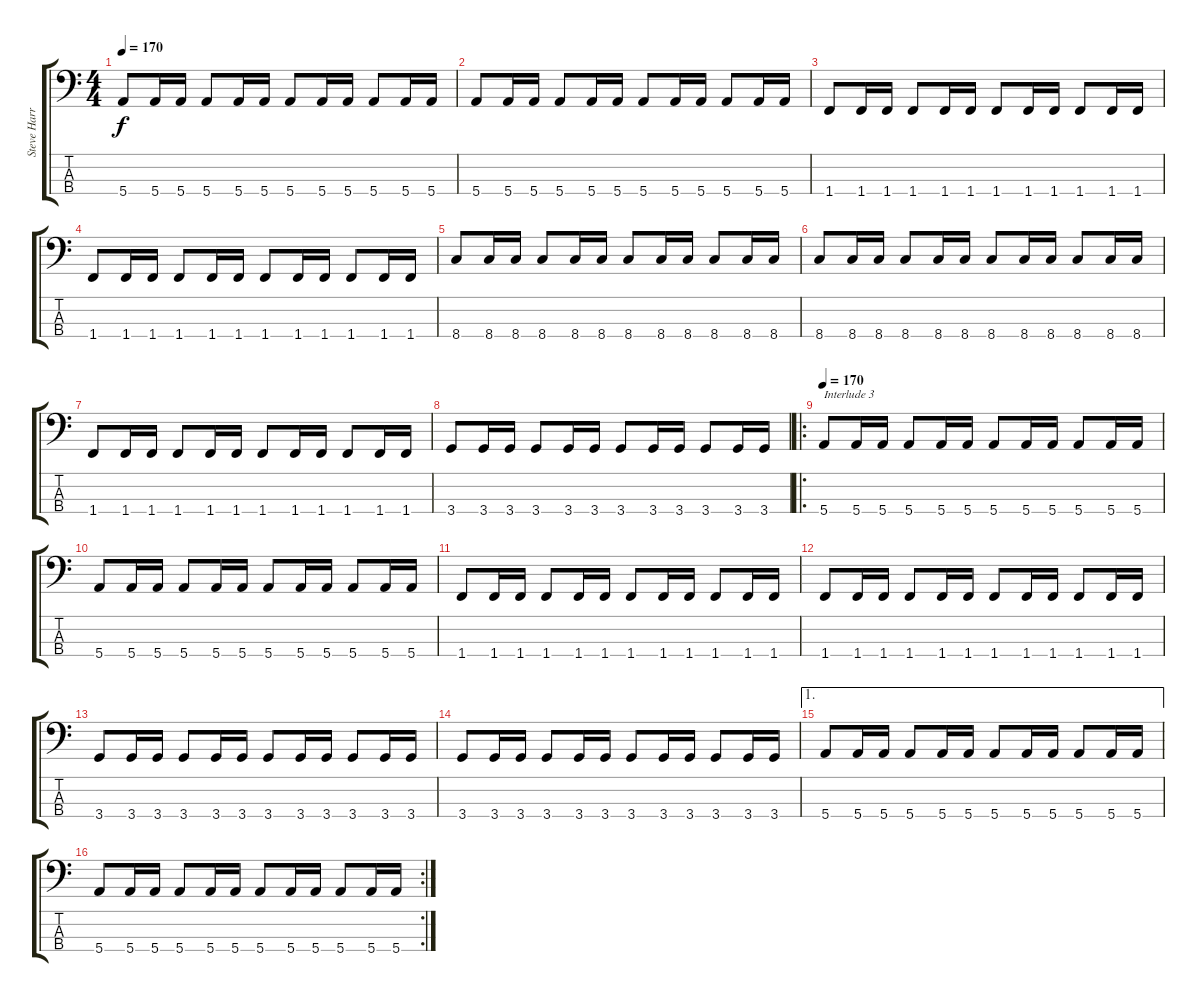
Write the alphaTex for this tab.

\track ("Steve Harris" "Steve Harr") {instrument electricbassfinger}
\staff {score tabs}
\tuning (G2 D2 A1 E1) {hide}
\ts (4 4)
\tempo 170
\clef f4
\ks c
5.4.8{dy f} 5.4.16 5.4.16 5.4.8 5.4.16 5.4.16 5.4.8 5.4.16 5.4.16 5.4.8 5.4.16 5.4.16 |
5.4.8 5.4.16 5.4.16 5.4.8 5.4.16 5.4.16 5.4.8 5.4.16 5.4.16 5.4.8 5.4.16 5.4.16 |
1.4.8 1.4.16 1.4.16 1.4.8 1.4.16 1.4.16 1.4.8 1.4.16 1.4.16 1.4.8 1.4.16 1.4.16 |
1.4.8 1.4.16 1.4.16 1.4.8 1.4.16 1.4.16 1.4.8 1.4.16 1.4.16 1.4.8 1.4.16 1.4.16 |
8.4.8 8.4.16 8.4.16 8.4.8 8.4.16 8.4.16 8.4.8 8.4.16 8.4.16 8.4.8 8.4.16 8.4.16 |
8.4.8 8.4.16 8.4.16 8.4.8 8.4.16 8.4.16 8.4.8 8.4.16 8.4.16 8.4.8 8.4.16 8.4.16 |
1.4.8 1.4.16 1.4.16 1.4.8 1.4.16 1.4.16 1.4.8 1.4.16 1.4.16 1.4.8 1.4.16 1.4.16 |
3.4.8 3.4.16 3.4.16 3.4.8 3.4.16 3.4.16 3.4.8 3.4.16 3.4.16 3.4.8 3.4.16 3.4.16 |
\ro
\tempo 170
5.4.8{txt "Interlude 3"} 5.4.16 5.4.16 5.4.8 5.4.16 5.4.16 5.4.8 5.4.16 5.4.16 5.4.8 5.4.16 5.4.16 |
5.4.8 5.4.16 5.4.16 5.4.8 5.4.16 5.4.16 5.4.8 5.4.16 5.4.16 5.4.8 5.4.16 5.4.16 |
1.4.8 1.4.16 1.4.16 1.4.8 1.4.16 1.4.16 1.4.8 1.4.16 1.4.16 1.4.8 1.4.16 1.4.16 |
1.4.8 1.4.16 1.4.16 1.4.8 1.4.16 1.4.16 1.4.8 1.4.16 1.4.16 1.4.8 1.4.16 1.4.16 |
3.4.8 3.4.16 3.4.16 3.4.8 3.4.16 3.4.16 3.4.8 3.4.16 3.4.16 3.4.8 3.4.16 3.4.16 |
3.4.8 3.4.16 3.4.16 3.4.8 3.4.16 3.4.16 3.4.8 3.4.16 3.4.16 3.4.8 3.4.16 3.4.16 |
\ae 1
5.4.8 5.4.16 5.4.16 5.4.8 5.4.16 5.4.16 5.4.8 5.4.16 5.4.16 5.4.8 5.4.16 5.4.16 |
\rc 2
5.4.8 5.4.16 5.4.16 5.4.8 5.4.16 5.4.16 5.4.8 5.4.16 5.4.16 5.4.8 5.4.16 5.4.16
